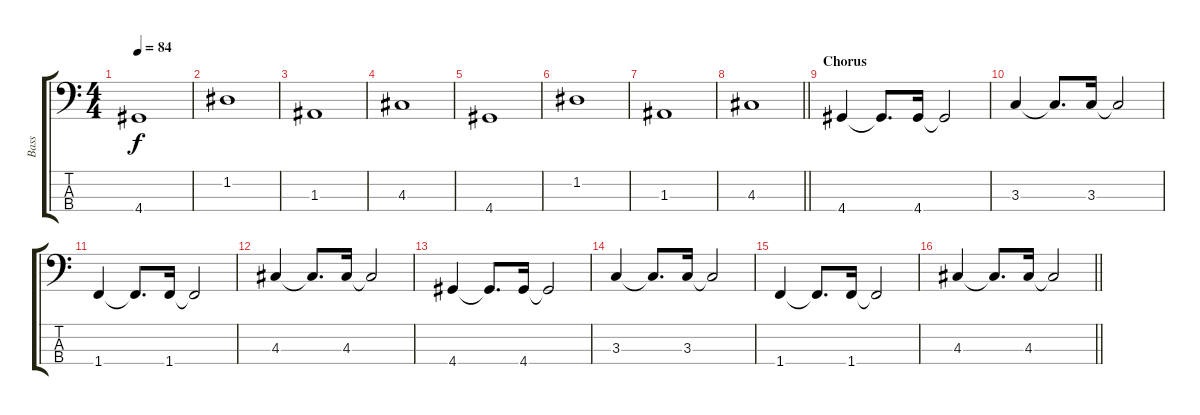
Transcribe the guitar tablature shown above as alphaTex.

\track ("Bass" "Bass") {instrument electricbassfinger}
\staff {score tabs}
\tuning (G2 D2 A1 E1) {hide}
\ts (4 4)
\tempo 84
\clef f4
\ks c
4.4.1{dy f} |
1.2.1 |
1.3.1 |
4.3.1 |
4.4.1 |
1.2.1 |
1.3.1 |
\barLineRight lightlight
4.3.1 |
\section ("" "Chorus")
4.4.4 4.4{t}.8{d} 4.4.16 4.4{t}.2 |
3.3.4 3.3{t}.8{d} 3.3.16 3.3{t}.2 |
1.4.4 1.4{t}.8{d} 1.4.16 1.4{t}.2 |
4.3.4 4.3{t}.8{d} 4.3.16 4.3{t}.2 |
4.4.4 4.4{t}.8{d} 4.4.16 4.4{t}.2 |
3.3.4 3.3{t}.8{d} 3.3.16 3.3{t}.2 |
1.4.4 1.4{t}.8{d} 1.4.16 1.4{t}.2 |
\barLineRight lightlight
4.3.4 4.3{t}.8{d} 4.3.16 4.3{t}.2
